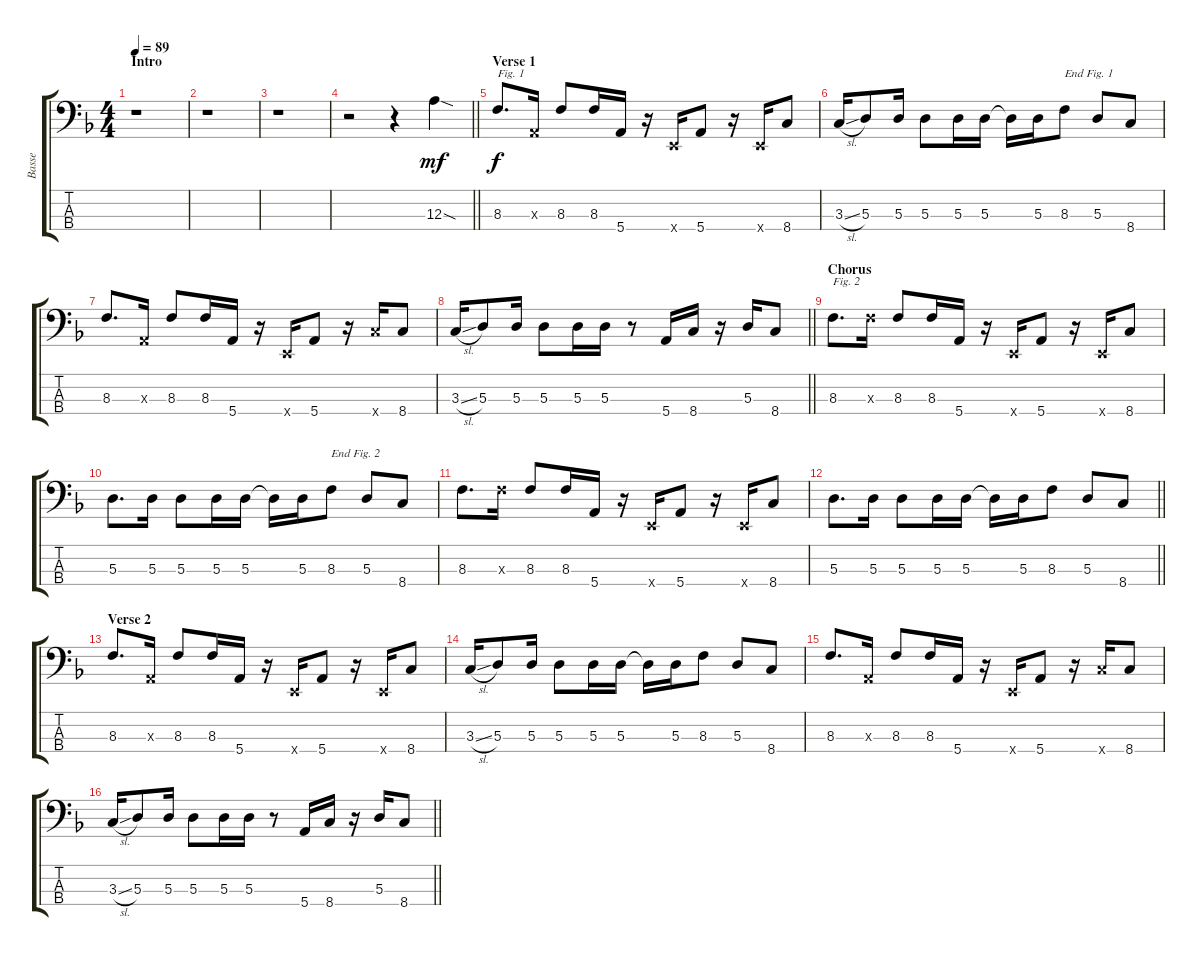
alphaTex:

\track ("Basse" "Basse") {instrument electricbassfinger}
\staff {score tabs}
\tuning (G2 D2 A1 E1) {hide}
\ts (4 4)
\section ("" "Intro")
\tempo 89
\clef f4
\ks f
r.1{dy mf instrument electricbassfinger} |
r.1 |
r.1 |
\barLineRight lightlight
r.2 r.4 12.3{sod}.4 |
\section ("" "Verse 1")
8.3.8{d txt "Fig. 1" dy f} 0.3{x}.16 8.3.8 8.3.16 5.4.16 r.16 0.4{x}.16 5.4.8 r.16 0.4{x}.16 8.4.8 |
3.3{sl}.16 5.3.8 5.3.16 5.3.8 5.3.16 5.3.16 5.3{t}.16 5.3.16 8.3.8{txt "End Fig. 1"} 5.3.8 8.4.8 |
8.3.8{d} 0.3{x}.16 8.3.8 8.3.16 5.4.16 r.16 0.4{x}.16 5.4.8 r.16 8.4{x}.16 8.4.8 |
\barLineRight lightlight
3.3{sl}.16 5.3.8 5.3.16 5.3.8 5.3.16 5.3.16 r.8 5.4.16 8.4.16 r.16 5.3.16 8.4.8 |
\section ("" "Chorus")
8.3.8{d txt "Fig. 2"} 8.3{x}.16 8.3.8 8.3.16 5.4.16 r.16 0.4{x}.16 5.4.8 r.16 0.4{x}.16 8.4.8 |
5.3.8{d} 5.3.16 5.3.8 5.3.16 5.3.16 5.3{t}.16 5.3.16 8.3.8{txt "End Fig. 2"} 5.3.8 8.4.8 |
8.3.8{d} 8.3{x}.16 8.3.8 8.3.16 5.4.16 r.16 0.4{x}.16 5.4.8 r.16 0.4{x}.16 8.4.8 |
\barLineRight lightlight
5.3.8{d} 5.3.16 5.3.8 5.3.16 5.3.16 5.3{t}.16 5.3.16 8.3.8 5.3.8 8.4.8 |
\section ("" "Verse 2")
8.3.8{d} 0.3{x}.16 8.3.8 8.3.16 5.4.16 r.16 0.4{x}.16 5.4.8 r.16 0.4{x}.16 8.4.8 |
3.3{sl}.16 5.3.8 5.3.16 5.3.8 5.3.16 5.3.16 5.3{t}.16 5.3.16 8.3.8 5.3.8 8.4.8 |
8.3.8{d} 0.3{x}.16 8.3.8 8.3.16 5.4.16 r.16 0.4{x}.16 5.4.8 r.16 8.4{x}.16 8.4.8 |
\barLineRight lightlight
3.3{sl}.16 5.3.8 5.3.16 5.3.8 5.3.16 5.3.16 r.8 5.4.16 8.4.16 r.16 5.3.16 8.4.8
